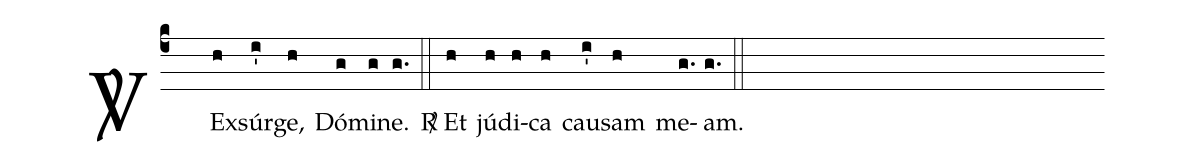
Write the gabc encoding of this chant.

%%
(c4)<sp>V/</sp>( ) Ex(h)súr(i')ge,(h) Dó(g)mi(g)ne.(g.) (::)
<sp>R/</sp> Et(h) jú(h)di(h)ca(h) cau(i')sam(h) me(g.)am.(g.) (::)
